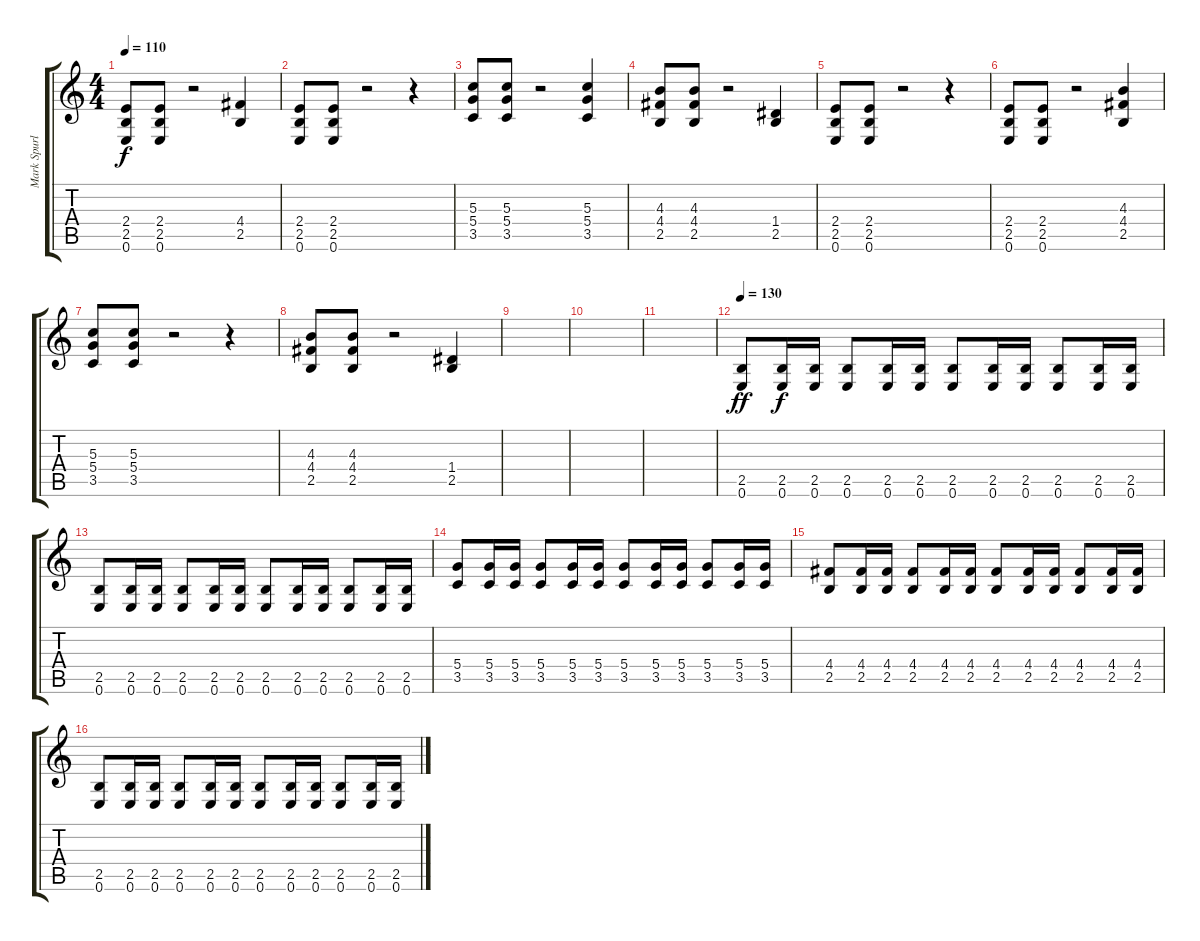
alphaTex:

\track ("Mark Spurlock" "Mark Spurl") {instrument overdrivenguitar}
\staff {score tabs}
\tuning (E4 B3 G3 D3 A2 E2) {hide}
\ts (4 4)
\tempo 110
\clef g2
\ks c
(2.4 2.5 0.6).8{dy f} (2.4 2.5 0.6).8 r.2 (4.4 2.5).4 |
(2.4 2.5 0.6).8 (2.4 2.5 0.6).8 r.2 r.4 |
(5.3 5.4 3.5).8 (5.3 5.4 3.5).8 r.2 (5.3 5.4 3.5).4 |
(4.3 4.4 2.5).8 (4.3 4.4 2.5).8 r.2 (1.4 2.5).4 |
(2.4 2.5 0.6).8 (2.4 2.5 0.6).8 r.2 r.4 |
(2.4 2.5 0.6).8 (2.4 2.5 0.6).8 r.2 (4.3 4.4 2.5).4 |
(5.3 5.4 3.5).8 (5.3 5.4 3.5).8 r.2 r.4 |
(4.3 4.4 2.5).8 (4.3 4.4 2.5).8 r.2 (1.4 2.5).4 |
|
|
|
\tempo 130
(2.5 0.6).8{dy ff} (2.5 0.6).16{dy f} (2.5 0.6).16 (2.5 0.6).8 (2.5 0.6).16 (2.5 0.6).16 (2.5 0.6).8 (2.5 0.6).16 (2.5 0.6).16 (2.5 0.6).8 (2.5 0.6).16 (2.5 0.6).16 |
(2.5 0.6).8 (2.5 0.6).16 (2.5 0.6).16 (2.5 0.6).8 (2.5 0.6).16 (2.5 0.6).16 (2.5 0.6).8 (2.5 0.6).16 (2.5 0.6).16 (2.5 0.6).8 (2.5 0.6).16 (2.5 0.6).16 |
(5.4 3.5).8 (5.4 3.5).16 (5.4 3.5).16 (5.4 3.5).8 (5.4 3.5).16 (5.4 3.5).16 (5.4 3.5).8 (5.4 3.5).16 (5.4 3.5).16 (5.4 3.5).8 (5.4 3.5).16 (5.4 3.5).16 |
(4.4 2.5).8 (4.4 2.5).16 (4.4 2.5).16 (4.4 2.5).8 (4.4 2.5).16 (4.4 2.5).16 (4.4 2.5).8 (4.4 2.5).16 (4.4 2.5).16 (4.4 2.5).8 (4.4 2.5).16 (4.4 2.5).16 |
(2.5 0.6).8 (2.5 0.6).16 (2.5 0.6).16 (2.5 0.6).8 (2.5 0.6).16 (2.5 0.6).16 (2.5 0.6).8 (2.5 0.6).16 (2.5 0.6).16 (2.5 0.6).8 (2.5 0.6).16 (2.5 0.6).16
